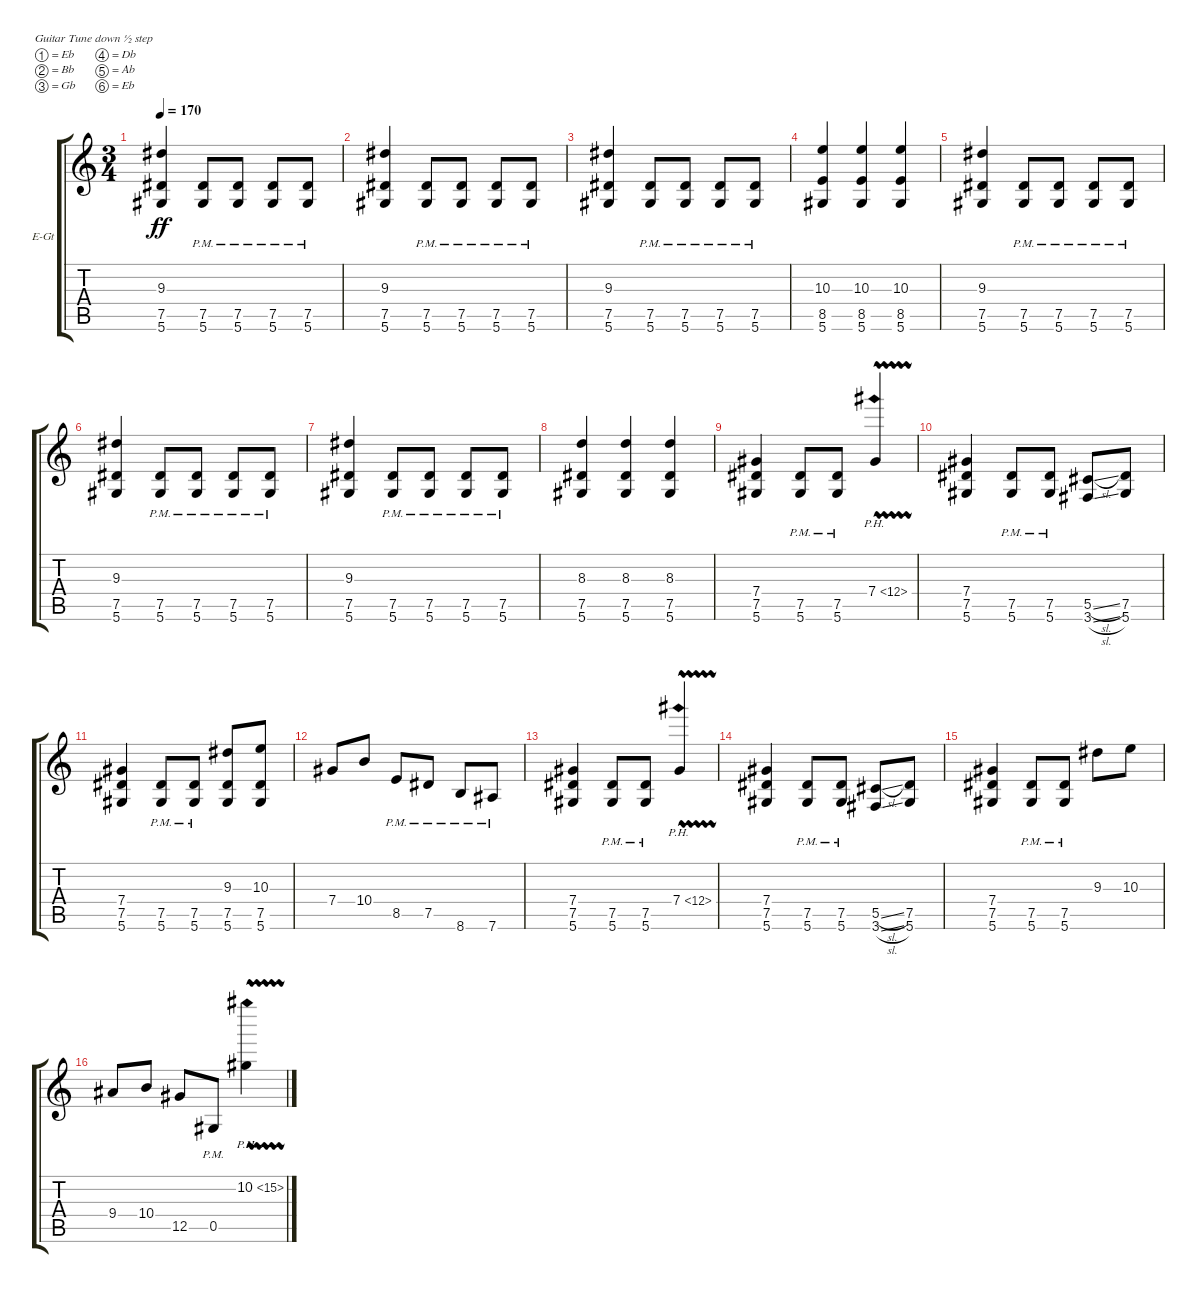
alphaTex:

\bracketExtendMode groupsimilarinstruments
\firstSystemTrackNameOrientation horizontal
\otherSystemsTrackNameOrientation horizontal
\track ("Kaleb - Rhythm" "E-Gt") {instrument distortionguitar}
\staff {score tabs}
\tuning (Eb4 Bb3 Gb3 Db3 Ab2 Eb2)
\ts (3 4)
\tempo 170
\clef g2
\ks c
(5.6 7.5 9.3).4{dy ff instrument distortionguitar} (5.6{pm} 7.5{pm}).8 (5.6{pm} 7.5{pm}).8 (5.6{pm} 7.5{pm}).8 (5.6{pm} 7.5{pm}).8 |
(5.6 7.5 9.3).4 (5.6{pm} 7.5{pm}).8 (5.6{pm} 7.5{pm}).8 (5.6{pm} 7.5{pm}).8 (5.6{pm} 7.5{pm}).8 |
(5.6 7.5 9.3).4 (5.6{pm} 7.5{pm}).8 (5.6{pm} 7.5{pm}).8 (5.6{pm} 7.5{pm}).8 (5.6{pm} 7.5{pm}).8 |
(5.6 8.5 10.3).4 (5.6 8.5 10.3).4 (5.6 8.5 10.3).4 |
(5.6 7.5 9.3).4 (5.6{pm} 7.5{pm}).8 (5.6{pm} 7.5{pm}).8 (5.6{pm} 7.5{pm}).8 (5.6{pm} 7.5{pm}).8 |
(5.6 7.5 9.3).4 (5.6{pm} 7.5{pm}).8 (5.6{pm} 7.5{pm}).8 (5.6{pm} 7.5{pm}).8 (5.6{pm} 7.5{pm}).8 |
(5.6 7.5 9.3).4 (5.6{pm} 7.5{pm}).8 (5.6{pm} 7.5{pm}).8 (5.6{pm} 7.5{pm}).8 (5.6{pm} 7.5{pm}).8 |
(5.6 7.5 8.3).4 (5.6 7.5 8.3).4 (5.6 7.5 8.3).4 |
(5.6 7.5 7.4).4 (5.6{pm} 7.5{pm}).8 (5.6{pm} 7.5{pm}).8 7.4{ph 5 vw}.4 |
(5.6 7.5 7.4).4 (5.6{pm} 7.5{pm}).8 (5.6{pm} 7.5{pm}).8 (3.6{sl} 5.5{sl}).8 (5.6 7.5).8 |
(5.6 7.5 7.4).4 (5.6{pm} 7.5{pm}).8 (5.6{pm} 7.5{pm}).8 (9.3 5.6 7.5).8 (10.3 5.6 7.5).8 |
7.4.8 10.4.8 8.5{pm}.8 7.5{pm}.8 8.6{pm}.8 7.6{pm}.8 |
(5.6 7.5 7.4).4 (5.6{pm} 7.5{pm}).8 (5.6{pm} 7.5{pm}).8 7.4{ph 5 vw}.4 |
(5.6 7.5 7.4).4 (5.6{pm} 7.5{pm}).8 (5.6{pm} 7.5{pm}).8 (3.6{sl} 5.5{sl}).8 (5.6 7.5).8 |
(5.6 7.5 7.4).4 (5.6{pm} 7.5{pm}).8 (5.6{pm} 7.5{pm}).8 9.3.8 10.3.8 |
9.4.8 10.4.8 12.5.8 0.5{pm}.8 10.2{ph 5 vw}.4
